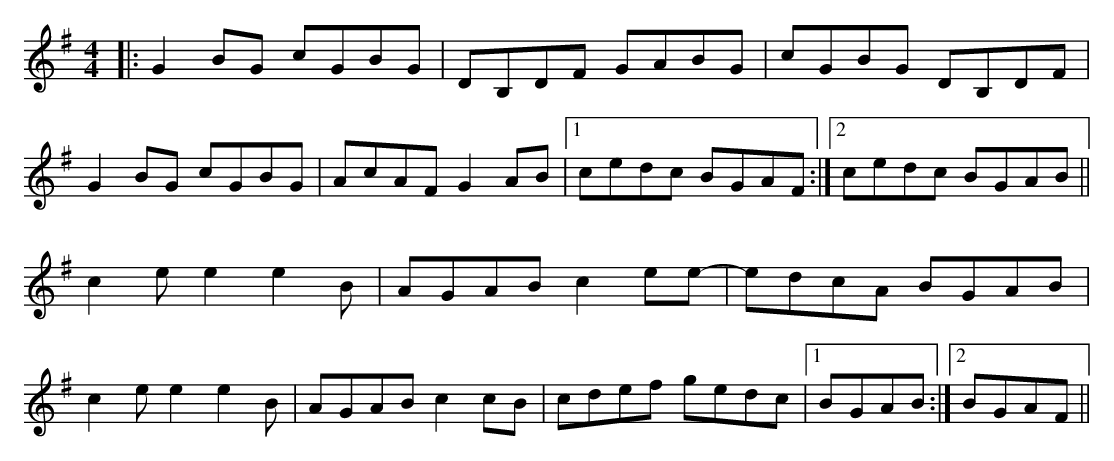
X:1
M:4/4
K:G
|:G2BG cGBG|DB,DF GABG|cGBG DB,DF|
G2BG cGBG|AcAF G2AB|1 cedc BGAF:|2 cedc BGAB||
c2e e2e2 B|AGAB c2ee-|edcA BGAB|
c2e e2e2B|AGABc2 cB|cdef gedc|1 BGAB:|2 BGAF||
